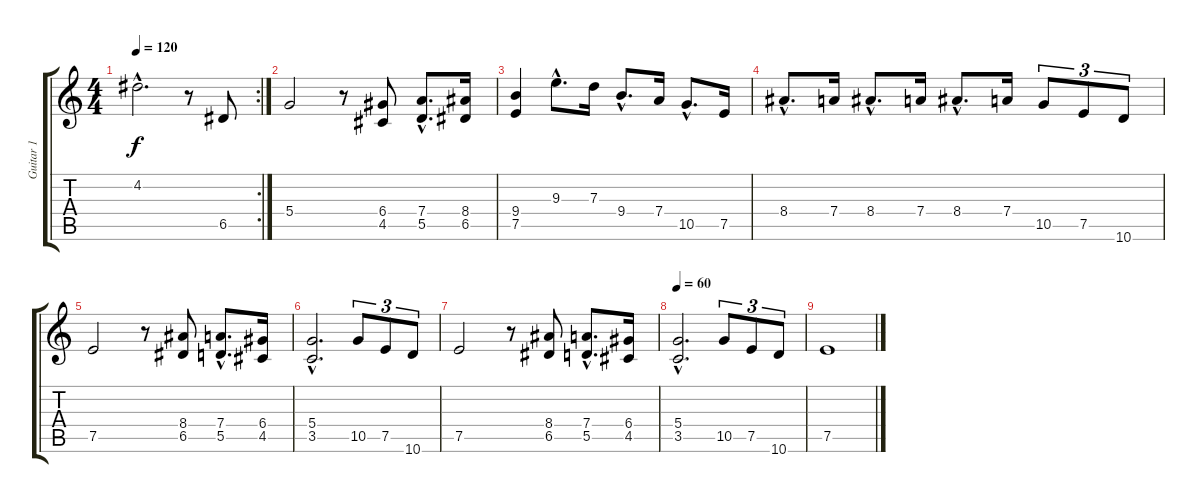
\track ("Guitar 1" "Guitar 1") {instrument electricguitarjazz}
\staff {score tabs}
\tuning (E4 B3 G3 D3 A2 E2) {hide}
\rc 2
\ts (4 4)
\tempo 120
\clef g2
\ks c
4.2{hac t}.2{d dy f} r.8 6.5.8 |
5.4{t}.2 r.8 (6.4 4.5).8 (7.4{hac} 5.5{hac}).8{d} (8.4 6.5).16 |
(9.4 7.5).4 9.3{hac}.8{d} 7.3.16 9.4{hac}.8{d} 7.4.16 10.5{hac}.8{d} 7.5.16 |
8.4{hac}.8{d} 7.4.16 8.4{hac}.8{d} 7.4.16 8.4{hac}.8{d} 7.4.16 10.5.8{tu (3 2)} 7.5.8{tu (3 2)} 10.6.8{tu (3 2)} |
7.5.2 r.8 (8.4 6.5).8 (7.4{hac} 5.5{hac}).8{d} (6.4 4.5).16 |
(5.4{hac} 3.5{hac}).2{d} 10.5.8{tu (3 2)} 7.5.8{tu (3 2)} 10.6.8{tu (3 2)} |
7.5.2 r.8 (8.4 6.5).8 (7.4{hac} 5.5{hac}).8{d} (6.4 4.5).16 |
\tempo 60
(5.4{hac} 3.5{hac}).2{d} 10.5.8{tu (3 2)} 7.5.8{tu (3 2)} 10.6.8{tu (3 2)} |
7.5.1
